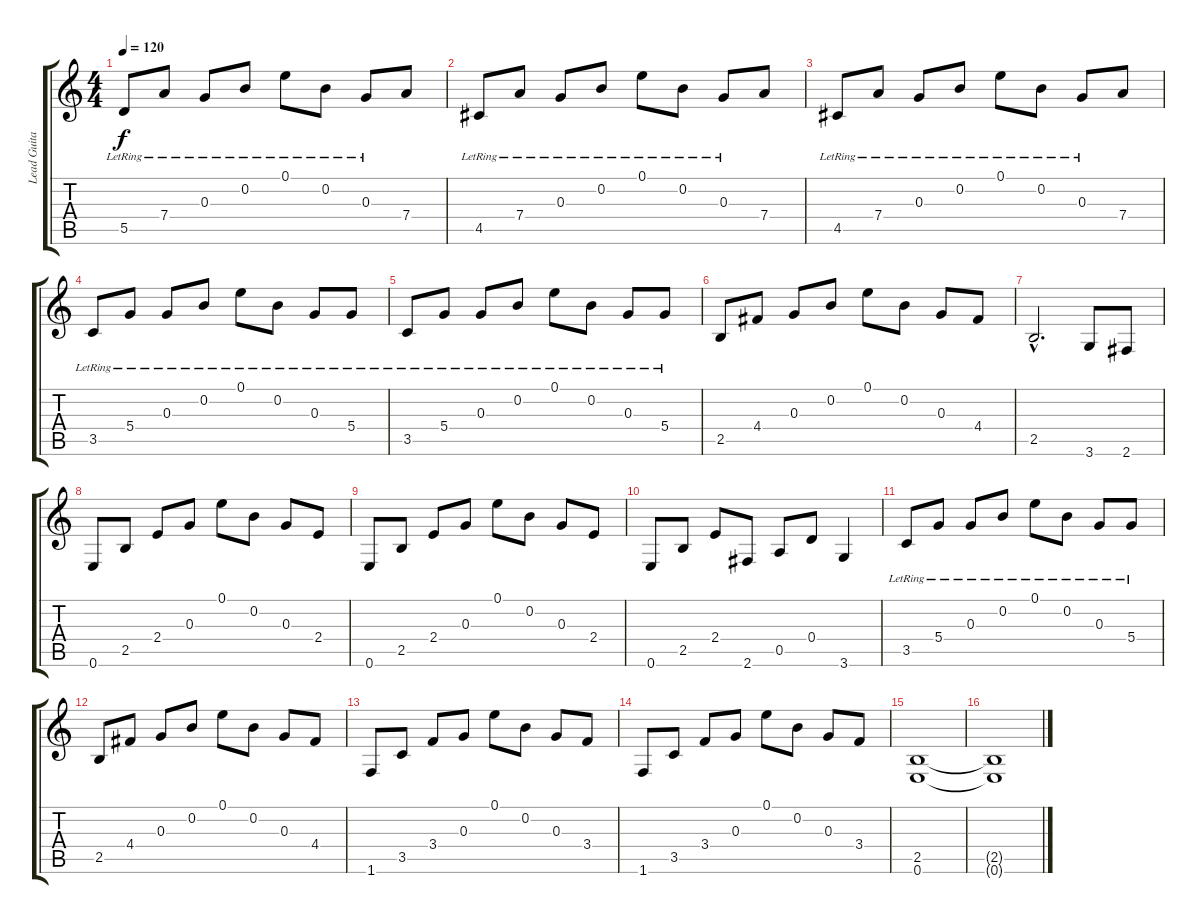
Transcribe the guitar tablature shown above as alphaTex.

\track ("Lead Guitars" "Lead Guita") {instrument distortionguitar}
\staff {score tabs}
\tuning (E4 B3 G3 D3 A2 E2) {hide}
\ts (4 4)
\tempo 120
\clef g2
\ks c
5.5{lr}.8{dy f} 7.4{lr}.8 0.3{lr}.8 0.2{lr}.8 0.1{lr}.8 0.2{lr}.8 0.3{lr}.8 7.4.8 |
4.5{lr}.8 7.4{lr}.8 0.3{lr}.8 0.2{lr}.8 0.1{lr}.8 0.2{lr}.8 0.3{lr}.8 7.4.8 |
4.5{lr}.8 7.4{lr}.8 0.3{lr}.8 0.2{lr}.8 0.1{lr}.8 0.2{lr}.8 0.3{lr}.8 7.4.8 |
3.5{lr}.8 5.4{lr}.8 0.3{lr}.8 0.2{lr}.8 0.1{lr}.8 0.2{lr}.8 0.3{lr}.8 5.4{lr}.8 |
3.5{lr}.8 5.4{lr}.8 0.3{lr}.8 0.2{lr}.8 0.1{lr}.8 0.2{lr}.8 0.3{lr}.8 5.4{lr}.8 |
2.5.8 4.4.8 0.3.8 0.2.8 0.1.8 0.2.8 0.3.8 4.4.8 |
2.5{hac}.2{d} 3.6.8 2.6.8 |
0.6.8 2.5.8 2.4.8 0.3.8 0.1.8 0.2.8 0.3.8 2.4.8 |
0.6.8 2.5.8 2.4.8 0.3.8 0.1.8 0.2.8 0.3.8 2.4.8 |
0.6.8 2.5.8 2.4.8 2.6.8 0.5.8 0.4.8 3.6.4 |
3.5{lr}.8 5.4{lr}.8 0.3{lr}.8 0.2{lr}.8 0.1{lr}.8 0.2{lr}.8 0.3{lr}.8 5.4{lr}.8 |
2.5.8 4.4.8 0.3.8 0.2.8 0.1.8 0.2.8 0.3.8 4.4.8 |
1.6.8 3.5.8 3.4.8 0.3.8 0.1.8 0.2.8 0.3.8 3.4.8 |
1.6.8 3.5.8 3.4.8 0.3.8 0.1.8 0.2.8 0.3.8 3.4.8{volume 1} |
(2.5 0.6).1{volume 10 instrument distortionguitar} |
(2.5{t} 0.6{t}).1
